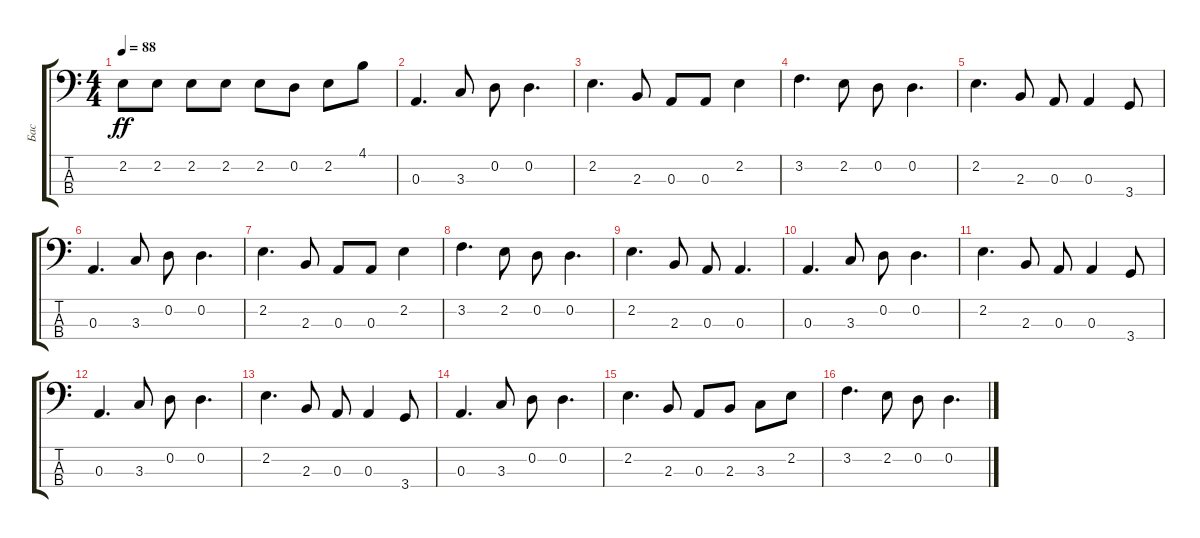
\track ("Бас" "Бас") {instrument electricbassfinger}
\staff {score tabs}
\tuning (G2 D2 A1 E1) {hide}
\ts (4 4)
\tempo 88
\clef f4
\ks c
2.2.8{dy ff} 2.2.8 2.2.8 2.2.8 2.2.8 0.2.8 2.2.8 4.1.8 |
0.3.4{d} 3.3.8 0.2.8 0.2.4{d} |
2.2.4{d} 2.3.8 0.3.8 0.3.8 2.2.4 |
3.2.4{d} 2.2.8 0.2.8 0.2.4{d} |
2.2.4{d} 2.3.8 0.3.8 0.3.4 3.4.8 |
0.3.4{d} 3.3.8 0.2.8 0.2.4{d} |
2.2.4{d} 2.3.8 0.3.8 0.3.8 2.2.4 |
3.2.4{d} 2.2.8 0.2.8 0.2.4{d} |
2.2.4{d} 2.3.8 0.3.8 0.3.4{d} |
0.3.4{d} 3.3.8 0.2.8 0.2.4{d} |
2.2.4{d} 2.3.8 0.3.8 0.3.4 3.4.8 |
0.3.4{d} 3.3.8 0.2.8 0.2.4{d} |
2.2.4{d} 2.3.8 0.3.8 0.3.4 3.4.8 |
0.3.4{d} 3.3.8 0.2.8 0.2.4{d} |
2.2.4{d} 2.3.8 0.3.8 2.3.8 3.3.8 2.2.8 |
3.2.4{d} 2.2.8 0.2.8 0.2.4{d}
